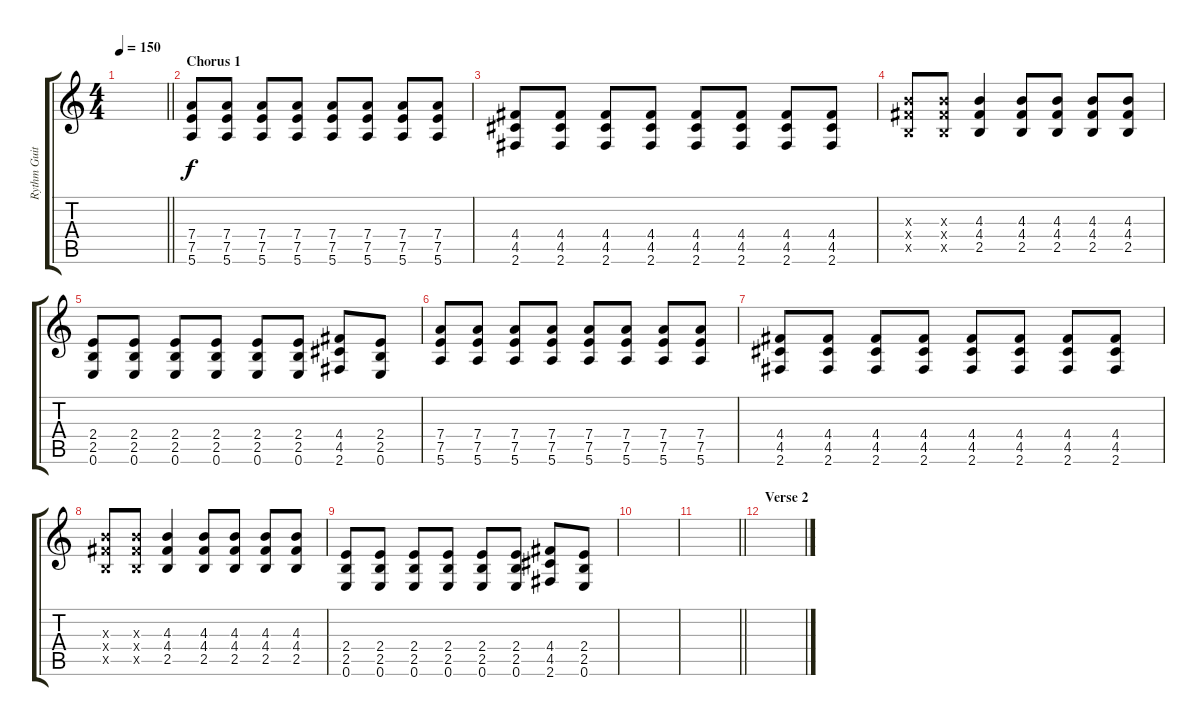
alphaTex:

\track ("Rythm Guitar" "Rythm Guit") {instrument distortionguitar}
\staff {score tabs}
\tuning (E4 B3 G3 D3 A2 E2) {hide}
\ts (4 4)
\tempo 150
\clef g2
\barLineRight lightlight
\ks c
|
\section ("" "Chorus 1")
(7.4 7.5 5.6).8 (7.4 7.5 5.6).8 (7.4 7.5 5.6).8 (7.4 7.5 5.6).8 (7.4 7.5 5.6).8 (7.4 7.5 5.6).8 (7.4 7.5 5.6).8 (7.4 7.5 5.6).8 |
(4.4 4.5 2.6).8 (4.4 4.5 2.6).8 (4.4 4.5 2.6).8 (4.4 4.5 2.6).8 (4.4 4.5 2.6).8 (4.4 4.5 2.6).8 (4.4 4.5 2.6).8 (4.4 4.5 2.6).8 |
(4.3{x} 4.4{x} 2.5{x}).8 (4.3{x} 4.4{x} 2.5{x}).8 (4.3 4.4 2.5).4 (4.3 4.4 2.5).8 (4.3 4.4 2.5).8 (4.3 4.4 2.5).8 (4.3 4.4 2.5).8 |
(2.4 2.5 0.6).8 (2.4 2.5 0.6).8 (2.4 2.5 0.6).8 (2.4 2.5 0.6).8 (2.4 2.5 0.6).8 (2.4 2.5 0.6).8 (4.4 4.5 2.6).8 (2.4 2.5 0.6).8 |
(7.4 7.5 5.6).8 (7.4 7.5 5.6).8 (7.4 7.5 5.6).8 (7.4 7.5 5.6).8 (7.4 7.5 5.6).8 (7.4 7.5 5.6).8 (7.4 7.5 5.6).8 (7.4 7.5 5.6).8 |
(4.4 4.5 2.6).8 (4.4 4.5 2.6).8 (4.4 4.5 2.6).8 (4.4 4.5 2.6).8 (4.4 4.5 2.6).8 (4.4 4.5 2.6).8 (4.4 4.5 2.6).8 (4.4 4.5 2.6).8 |
(4.3{x} 4.4{x} 2.5{x}).8 (4.3{x} 4.4{x} 2.5{x}).8 (4.3 4.4 2.5).4 (4.3 4.4 2.5).8 (4.3 4.4 2.5).8 (4.3 4.4 2.5).8 (4.3 4.4 2.5).8 |
(2.4 2.5 0.6).8 (2.4 2.5 0.6).8 (2.4 2.5 0.6).8 (2.4 2.5 0.6).8 (2.4 2.5 0.6).8 (2.4 2.5 0.6).8 (4.4 4.5 2.6).8 (2.4 2.5 0.6).8 |
|
\barLineRight lightlight
|
\section ("" "Verse 2")
